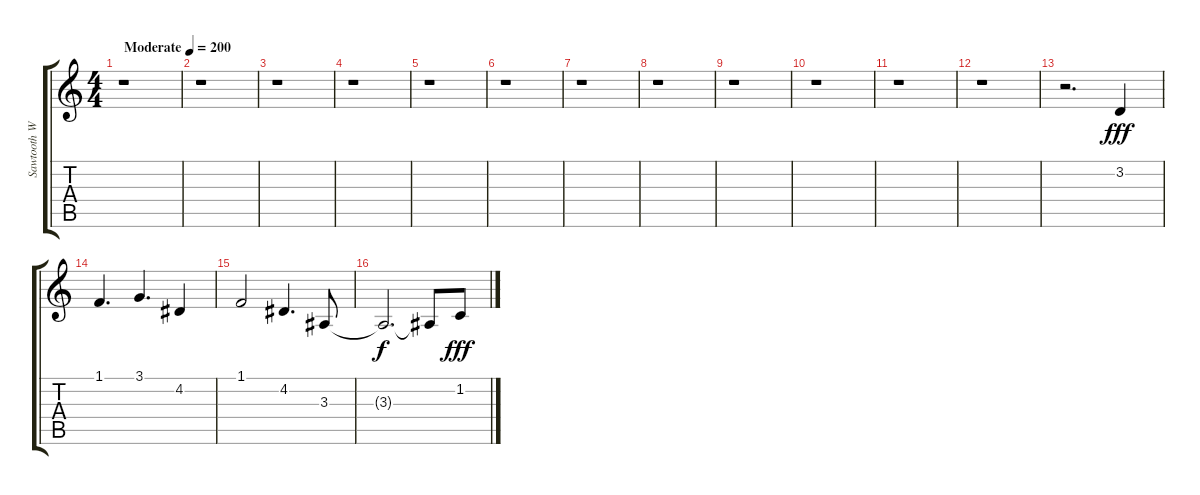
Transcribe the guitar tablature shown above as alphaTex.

\track ("Sawtooth Wave" "Sawtooth W") {instrument lead2sawtooth}
\staff {score tabs}
\tuning (E4 B3 G3 D3 A2 E2) {hide}
\ts (4 4)
\tempo (200 "Moderate")
\clef g2
\ks c
r.1{dy fff instrument lead2sawtooth} |
r.1 |
r.1 |
r.1 |
r.1 |
r.1 |
r.1 |
r.1 |
r.1 |
r.1 |
r.1 |
r.1 |
r.2{d} 3.2.4 |
1.1.4{d} 3.1.4{d} 4.2.4 |
1.1.2 4.2.4{d} 3.3.8 |
3.3{t}.2{d dy f} 3.3{t}.8 1.2.8{dy fff}
